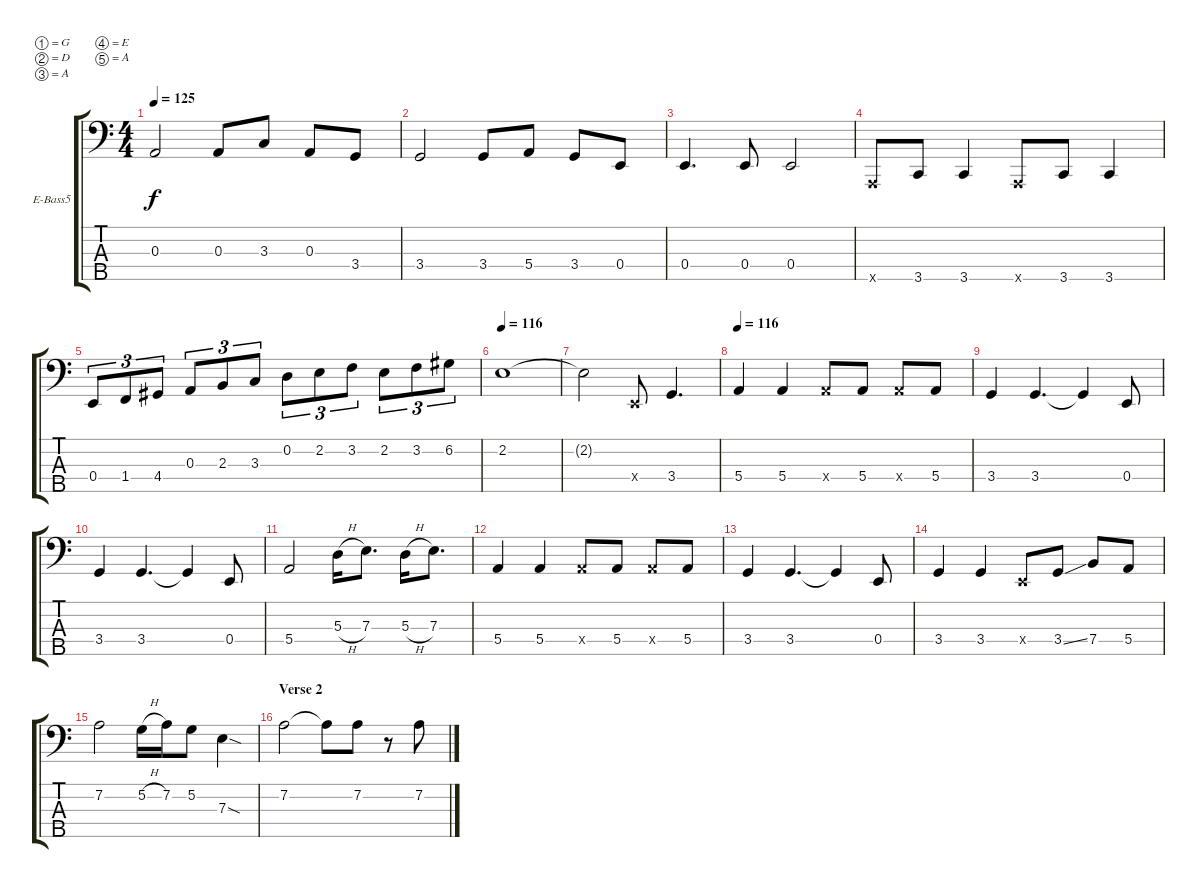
\bracketExtendMode groupsimilarinstruments
\firstSystemTrackNameOrientation horizontal
\otherSystemsTrackNameOrientation horizontal
\track ("Rob" "E-Bass5") {instrument electricbassfinger}
\staff {score tabs}
\tuning (G2 D2 A1 E1 A0)
\ts (4 4)
\tempo 125
\clef f4
\ks c
0.3.2{dy f} 0.3.8 3.3.8 0.3.8 3.4.8 |
3.4.2 3.4.8 5.4.8 3.4.8 0.4.8 |
0.4.4{d} 0.4.8 0.4.2 |
0.5{x}.8 3.5.8 3.5.4 0.5{x}.8 3.5.8 3.5.4 |
0.4.8{tu (3 2)} 1.4.8{tu (3 2)} 4.4.8{tu (3 2)} 0.3.8{tu (3 2)} 2.3.8{tu (3 2)} 3.3.8{tu (3 2)} 0.2.8{tu (3 2)} 2.2.8{tu (3 2)} 3.2.8{tu (3 2)} 2.2.8{tu (3 2)} 3.2.8{tu (3 2)} 6.2.8{tu (3 2)} |
\tempo 116
2.2.1 |
2.2{t}.2 0.4{x}.8 3.4.4{d} |
\tempo 116
5.4.4 5.4.4 5.4{x}.8 5.4.8 5.4{x}.8 5.4.8 |
3.4.4 3.4.4{d} 3.4{t}.4 0.4.8 |
3.4.4 3.4.4{d} 3.4{t}.4 0.4.8 |
5.4.2 5.3{h}.16 7.3.8{d} 5.3{h}.16 7.3.8{d} |
5.4.4 5.4.4 5.4{x}.8 5.4.8 5.4{x}.8 5.4.8 |
3.4.4 3.4.4{d} 3.4{t}.4 0.4.8 |
3.4.4 3.4.4 0.4{x}.8 3.4{ss}.8 7.4.8 5.4.8 |
7.2.2 5.2{h}.16 7.2.16 5.2.8 7.3{sod}.4 |
\section ("" "Verse 2")
7.2.2 7.2{t}.8 7.2.8 r.8 7.2.8
